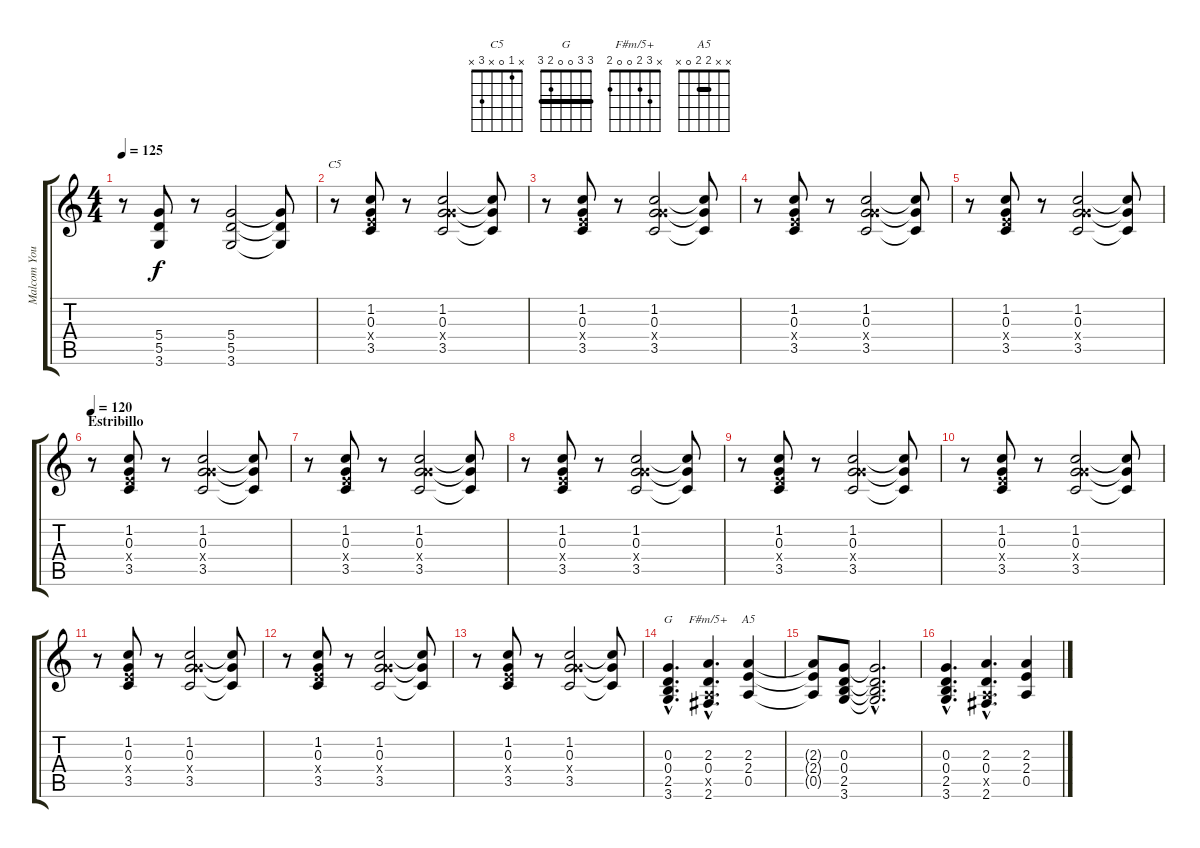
\track ("Malcom Young" "Malcom You") {instrument overdrivenguitar}
\staff {score tabs}
\tuning (E4 B3 G3 D3 A2 E2) {hide}
\chord ("C5" x 1 0 x 3 x)
\chord ("G" 3 3 0 0 2 3) {barre 3}
\chord ("F#m/5+" x 3 2 0 0 2)
\chord ("A5" x x 2 2 0 x) {barre 2}
\ts (4 4)
\tempo 125
\clef g2
\ks c
r.8{dy f} (5.4 5.5 3.6).8 r.8 (5.4 5.5 3.6).2 (5.4{t} 5.5{t} 3.6{t}).8 |
r.8{ch "C5"} (1.2 0.3 2.4{x} 3.5).8 r.8 (1.2 0.3 5.4{x} 3.5).2 (1.2{t} 0.3{t} 3.5{t}).8 |
r.8 (1.2 0.3 2.4{x} 3.5).8 r.8 (1.2 0.3 5.4{x} 3.5).2 (1.2{t} 0.3{t} 3.5{t}).8 |
r.8 (1.2 0.3 2.4{x} 3.5).8 r.8 (1.2 0.3 5.4{x} 3.5).2 (1.2{t} 0.3{t} 3.5{t}).8 |
r.8 (1.2 0.3 2.4{x} 3.5).8 r.8 (1.2 0.3 5.4{x} 3.5).2 (1.2{t} 0.3{t} 3.5{t}).8 |
\section ("" "Estribillo")
\tempo 120
r.8 (1.2 0.3 2.4{x} 3.5).8 r.8 (1.2 0.3 5.4{x} 3.5).2 (1.2{t} 0.3{t} 3.5{t}).8 |
r.8 (1.2 0.3 2.4{x} 3.5).8 r.8 (1.2 0.3 5.4{x} 3.5).2 (1.2{t} 0.3{t} 3.5{t}).8 |
r.8 (1.2 0.3 2.4{x} 3.5).8 r.8 (1.2 0.3 5.4{x} 3.5).2 (1.2{t} 0.3{t} 3.5{t}).8 |
r.8 (1.2 0.3 2.4{x} 3.5).8 r.8 (1.2 0.3 5.4{x} 3.5).2 (1.2{t} 0.3{t} 3.5{t}).8 |
r.8 (1.2 0.3 2.4{x} 3.5).8 r.8 (1.2 0.3 5.4{x} 3.5).2 (1.2{t} 0.3{t} 3.5{t}).8 |
r.8 (1.2 0.3 2.4{x} 3.5).8 r.8 (1.2 0.3 5.4{x} 3.5).2 (1.2{t} 0.3{t} 3.5{t}).8 |
r.8 (1.2 0.3 2.4{x} 3.5).8 r.8 (1.2 0.3 5.4{x} 3.5).2 (1.2{t} 0.3{t} 3.5{t}).8 |
r.8 (1.2 0.3 2.4{x} 3.5).8 r.8 (1.2 0.3 5.4{x} 3.5).2 (1.2{t} 0.3{t} 3.5{t}).8 |
(0.3{hac} 0.4{hac} 2.5{hac} 3.6{hac}).4{d ch "G"} (2.3{hac} 0.4{hac} 0.5{hac x} 2.6{hac}).4{d ch "F#m/5+"} (2.3 2.4 0.5).4{ch "A5"} |
(2.3{t} 2.4{t} 0.5{t}).8 (0.3 0.4 2.5 3.6).8 (0.3{hac t} 0.4{hac t} 2.5{hac t} 3.6{hac t}).2{d} |
(0.3{hac} 0.4{hac} 2.5{hac} 3.6{hac}).4{d} (2.3{hac} 0.4{hac} 0.5{hac x} 2.6{hac}).4{d} (2.3 2.4 0.5).4
